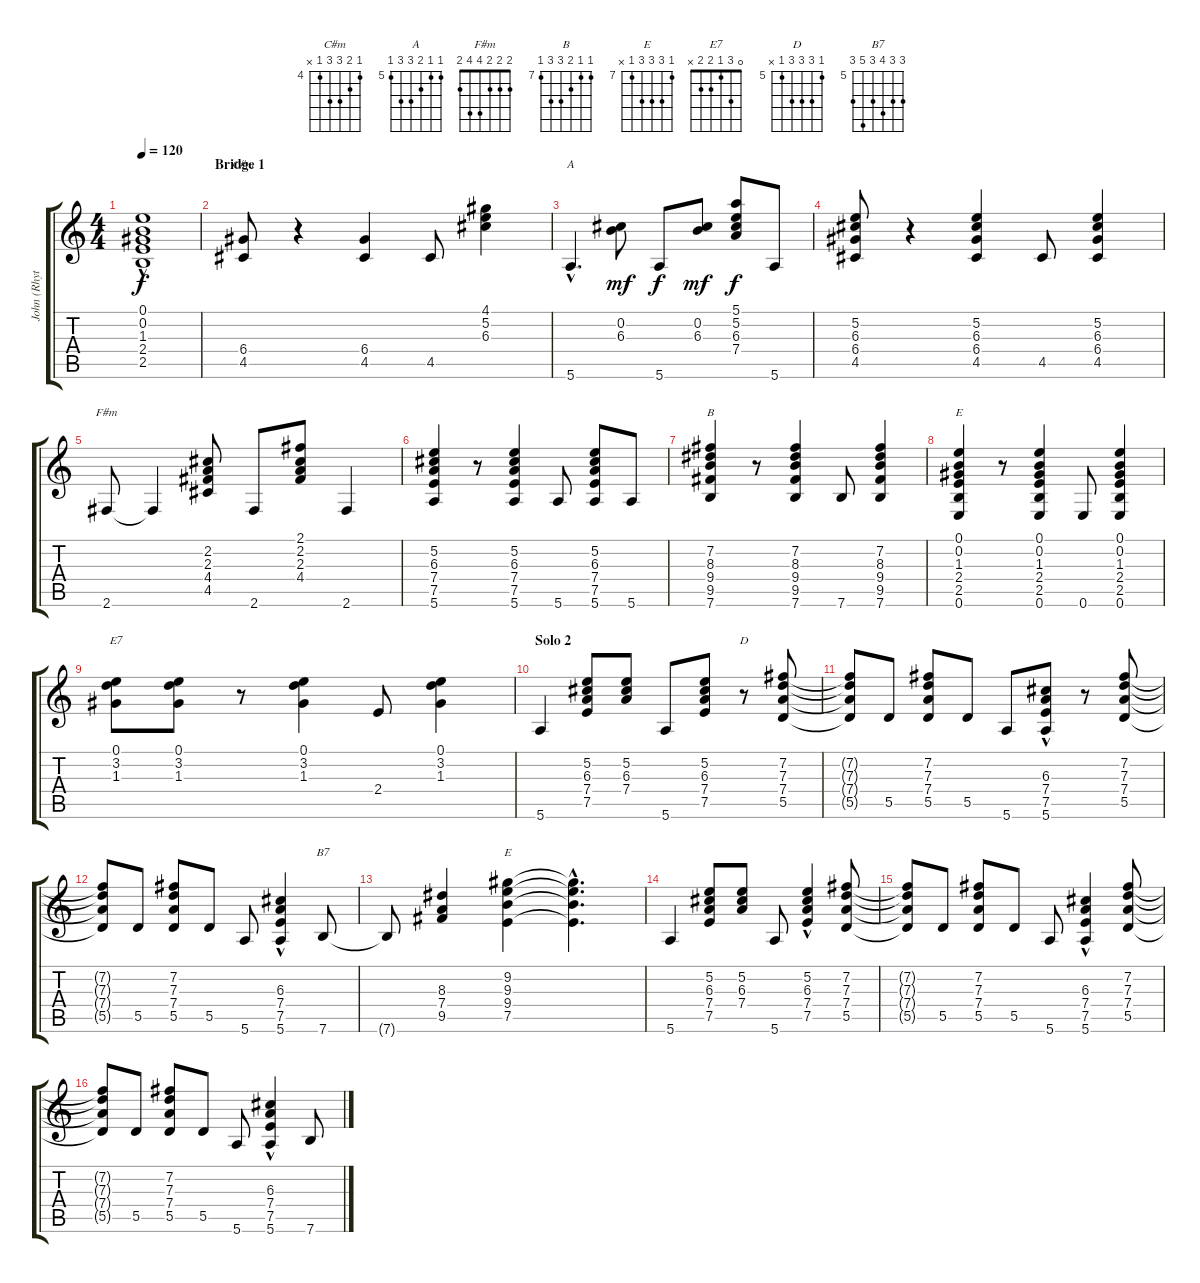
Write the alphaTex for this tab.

\track ("John (Rhytm Guitar)" "John (Rhyt") {instrument acousticguitarnylon}
\staff {score tabs}
\tuning (E4 B3 G3 D3 A2 E2) {hide}
\chord ("C#m" 4 5 6 6 4 x) {firstfret 4}
\chord ("A" 5 5 6 7 7 5) {firstfret 5}
\chord ("F#m" 2 2 2 4 4 2)
\chord ("B" 7 7 8 9 9 7) {firstfret 7}
\chord ("E" 0 0 1 2 2 0)
\chord ("E7" 0 3 1 2 2 x)
\chord ("D" 5 7 7 7 5 x) {firstfret 5}
\chord ("B7" 7 7 8 7 9 7) {firstfret 5}
\chord ("E" 7 9 9 9 7 x) {firstfret 7}
\ts (4 4)
\tempo 120
\clef g2
\ks c
(0.1 0.2 1.3{hac} 2.4 2.5).1{dy f} |
\section ("" "Bridge 1")
(6.4 4.5).8{ch "C#m"} r.4 (6.4 4.5).4 4.5.8 (4.1 5.2 6.3).4 |
5.6{hac}.4{d ch "A"} (0.2 6.3).8{dy mf} 5.6.8{dy f} (0.2 6.3).8{dy mf} (5.1 5.2 6.3 7.4).8{dy f} 5.6.8 |
(5.2 6.3 6.4 4.5).8 r.4 (5.2 6.3 6.4 4.5).4 4.5.8 (5.2 6.3 6.4 4.5).4 |
2.6.8{ch "F#m"} 2.6{t}.4 (2.2 2.3 4.4 4.5).8 2.6.8 (2.1 2.2 2.3 4.4).8 2.6.4 |
(5.2 6.3 7.4 7.5 5.6).4 r.8 (5.2 6.3 7.4 7.5 5.6).4 5.6.8 (5.2 6.3 7.4 7.5 5.6).8 5.6.8 |
(7.2 8.3 9.4 9.5 7.6).4{ch "B"} r.8 (7.2 8.3 9.4 9.5 7.6).4 7.6.8 (7.2 8.3 9.4 9.5 7.6).4 |
(0.1 0.2 1.3 2.4 2.5 0.6).4{ch "E"} r.8 (0.1 0.2 1.3 2.4 2.5 0.6).4 0.6.8 (0.1 0.2 1.3 2.4 2.5 0.6).4 |
(0.1 3.2 1.3).8{ch "E7"} (0.1 3.2 1.3).8 r.8 (0.1 3.2 1.3).4 2.4.8 (0.1 3.2 1.3).4 |
\section ("" "Solo 2")
5.6.4{volume 6} (5.2 6.3 7.4 7.5).8 (5.2 6.3 7.4).8 5.6.8 (5.2 6.3 7.4 7.5).8 r.8{ch "D"} (7.2 7.3 7.4 5.5).8 |
(7.2{t} 7.3{t} 7.4{t} 5.5{t}).8 5.5.8 (7.2 7.3 7.4 5.5).8 5.5.8 5.6.8 (6.3{hac} 7.4{hac} 7.5{hac} 5.6{hac}).8 r.8 (7.2 7.3 7.4 5.5).8 |
(7.2{t} 7.3{t} 7.4{t} 5.5{t}).8 5.5.8 (7.2 7.3 7.4 5.5).8 5.5.8 5.6.8 (6.3{hac} 7.4{hac} 7.5{hac} 5.6{hac}).4 7.6.8{ch "B7"} |
7.6{t}.8 (8.3 7.4 9.5).4 (9.2 9.3 9.4 7.5).4{ch "E"} (9.2{hac t} 9.3{hac t} 9.4{hac t} 7.5{hac t}).4{d} |
5.6.4 (5.2 6.3 7.4 7.5).8 (5.2 6.3 7.4).8 5.6.8 (5.2 6.3{hac} 7.4{hac} 7.5{hac}).4 (7.2 7.3 7.4 5.5).8 |
(7.2{t} 7.3{t} 7.4{t} 5.5{t}).8 5.5.8 (7.2 7.3 7.4 5.5).8 5.5.8 5.6.8 (6.3{hac} 7.4{hac} 7.5{hac} 5.6{hac}).4 (7.2 7.3 7.4 5.5).8 |
(7.2{t} 7.3{t} 7.4{t} 5.5{t}).8 5.5.8 (7.2 7.3 7.4 5.5).8 5.5.8 5.6.8 (6.3{hac} 7.4{hac} 7.5{hac} 5.6{hac}).4 7.6.8
